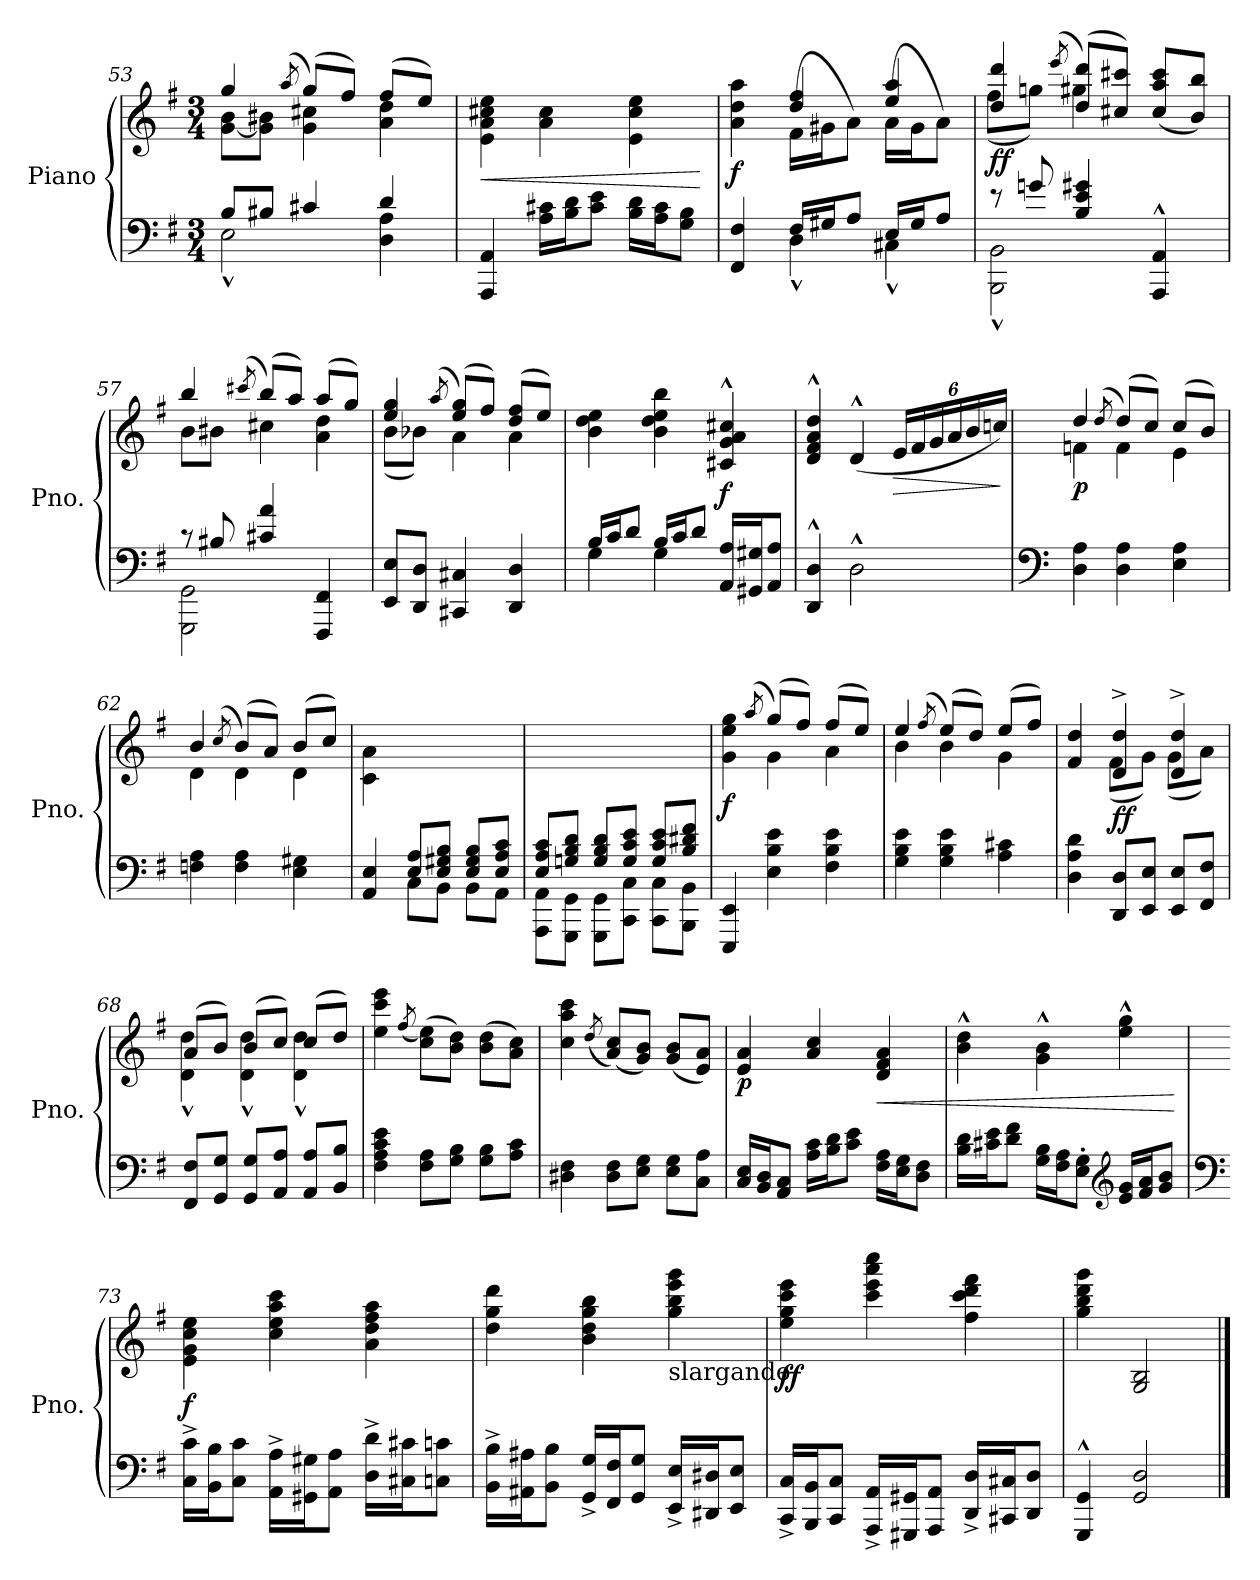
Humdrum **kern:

**kern	**kern	**dynam
*part1	*part1	*part1
*staff2	*staff1	*staff1/2
*I"Piano	*	*
*I'Pno.	*	*
*clefF4	*clefG2	*
*k[f#]	*k[f#]	*
*M3/4	*M3/4	*
=53	=53	=53
*^	*^	*
8B/L	2E^^\	4gg/	[8g\ 8b\L	.
8B#X/J	.	.	8g\] 8b#X\J	.
.	.	(8qaa/	.	.
4c#X/	.	(8gg/L)	4g\ 4cc#X\	.
.	.	8ff#/J)	.	.
4d/	4D\ 4A\	(8ff#/L	4a\ 4dd\	.
.	.	8ee/J)	.	.
*v	*v	*	*	*
*	*v	*v	*
=54	=54	=54
!	!	!LO:HP:b
4AAA/ 4AA/	4e\ 4a\ 4cc#X\ 4ee\	<
16A\ 16c#X\LL	4a\ 4cc#\	.
16B\ 16d\J	.	.
8c#\ 8e\J	.	.
16B\ 16d\LL	4e\ 4cc#\ 4ee\	.
16A\ 16c#\J	.	.
8G\ 8B\J	.	.
.	.	[
=55	=55	=55
*^	*^	*
!	!	!	!	!LO:DY:b
4FF#/ 4F#/	4ryy	4a\ 4dd\ 4aa\	4ryy	f
16F#/LL	4D^^\	(16f#\LL	4dd/ 4ff#/	.
16G#X/J	.	16g#X\J	.	.
8A/J	.	8a\J)	.	.
16E/LL	4C#X^^\	(16a\LL	4ee/ 4aa/	.
16G#/J	.	16g#\J	.	.
8A/J	.	8a\J)	.	.
!!LO:LB:g=z	!!
=56	=56	=56	=56	=56
!	!	!	!	!LO:DY:b
8r	2BBB\^^ 2BB\^^	4dd/ 4ddd/	(8ff#\L	ff
8gn/	.	.	8ggn\J)	.
.	.	(8qeee/	.	.
4B/ 4e/ 4g#X/	.	(8dd/ 8ddd/L)	4gg#X\	.
.	.	8cc#X/ 8ccc#X/J)	.	.
4AAA/^^ 4AA/^^	4ryy	(8cc#/ 8aa/ 8ccc#/L	4ryy	.
.	.	8b/ 8bb/J)	.	.
=57	=57	=57	=57	=57
8r	2GGG\ 2GG\	4bb/	8b\L	.
8B#X/	.	.	8b#X\J	.
.	.	(8qccc#X/	.	.
4c#X/ 4a/	.	(8bb/L)	4cc#X\	.
.	.	8aa/J)	.	.
4FFF#/ 4FF#/	4ryy	(8aa/L	4a\ 4dd\	.
.	.	8gg/J)	.	.
*v	*v	*	*	*
=58	=58	=58	=58
8EE/ 8E/L	4ee/ 4gg/	(8b\L	.
8DD/ 8D/J	.	8b-X\J)	.
.	(8qaa/	.	.
4CC#X/ 4C#X/	(8ee/ 8gg/L)	4a\	.
.	8ff#/J)	.	.
4DD/ 4D/	(8dd/ 8ff#/L	4a\	.
.	8ee/J)	.	.
*	*v	*v	*
=59	=59	=59
*^	*	*
16B/LL	4G\	4b\ 4dd\ 4ee\	.
16c/J	.	.	.
8d/J	.	.	.
16B/LL	4G\	4b\ 4dd\ 4ee\ 4bb\	.
16c/J	.	.	.
8d/J	.	.	.
!	!	!	!LO:DY:b
16AA/ 16A/LL	4ryy	4c#X/^^ 4g/^^ 4a/^^ 4cc#X/^^	f
16GG#X/ 16G#X/J	.	.	.
8AA/ 8A/J	.	.	.
*v	*v	*	*
!!LO:LB:g=z
=60	=60	=60
4DD/^^ 4D/^^	4d/^^ 4f#/^^ 4a/^^ 4dd/^^	.
2D^^\	(>4d^^/	.
*	*Xbrackettup	*
!	!	!LO:HP:b
.	24e/LL	>
.	24f#/	.
.	24g/	.
.	24a/	.
.	24b/	.
.	24ccn/JJ)	.
.	.	]
=61	=61	=61
*clefF4	*	*
*	*^	*
!	!	!	!LO:DY:b
4D\ 4A\	4dd/	4fn\	p
.	(8qdd/	.	.
4D\ 4A\	(8dd/L)	4f\	.
.	8cc/J)	.	.
4E\ 4A\	(8cc/L	4e\	.
.	8b/J)	.	.
=62	=62	=62	=62
4Fn\ 4A\	4b/	4d\	.
.	(8qcc/	.	.
4F\ 4A\	(8b/L)	4d\	.
.	8a/J)	.	.
4E\ 4G#X\	(8b/L	4d\	.
.	8cc/J)	.	.
*	*v	*v	*
=63	=63	=63
*^	*	*
4ryy	4AA/ 4E/	4c\ 4a\	.
8E/ 8A/L	8C\L	2ryy	.
8E/ 8G#X/ 8B/J	8BB\J	.	.
8E/ 8G#/ 8B/L	8BB\L	.	.
8E/ 8A/ 8c/J	8AA\J	.	.
=64	=64	=64	=64
8E/ 8A/ 8c/L	8AAA\ 8AA\L	2.ryy	.
8Gn/ 8B/ 8d/J	8GGG\ 8GG\J	.	.
8G/ 8B/ 8d/L	8GGG\ 8GG\L	.	.
8G/ 8c/ 8e/J	8CC\ 8C\J	.	.
8G/ 8c/ 8e/L	8CC\ 8C\L	.	.
8B/ 8d#X/ 8f#/J	8BBB\ 8BB\J	.	.
!!LO:LB:g=z
=65	=65	=65	=65
*	*	*^	*
!	!	!	!	!LO:DY:b
*v	*v	*	*	*
4EEE/ 4EE/	4g\ 4ee\ 4gg\	4ryy	f
.	(8qaa/	.	.
4E\ 4B\ 4e\	(8gg/L)	4g\	.
.	8ff#/J)	.	.
4F#\ 4B\ 4e\	(8ff#/L	4a\	.
.	8ee/J)	.	.
=66	=66	=66	=66
4G\ 4B\ 4e\	4ee/	4b\	.
.	(8qff#/	.	.
4G\ 4B\ 4e\	(8ee/L)	4b\	.
.	8dd/J)	.	.
4A\ 4c#X\	(8ee/L	4g\	.
.	8ff#/J)	.	.
=67	=67	=67	=67
4D\ 4A\ 4d\	4f#/ 4dd/	4ryy	.
!	!	!	!LO:DY:b
8DD/ 8D/L	4d/^ 4dd/^	(8f#\L	ff
8EE/ 8E/J	.	8g\J)	.
8EE/ 8E/L	4d/^ 4dd/^	(8g\L	.
8FF#/ 8F#/J	.	8a\J)	.
=68	=68	=68	=68
8FF#/ 8F#/L	(8a/L	4d\^^ 4dd\^^	.
8GG/ 8G/J	8b/J)	.	.
8GG/ 8G/L	(8b/L	4d\^^ 4dd\^^	.
8AA/ 8A/J	8cc/J)	.	.
8AA/ 8A/L	(8cc/L	4d\^^ 4dd\^^	.
8BB/ 8B/J	8dd/J)	.	.
*	*v	*v	*
=69	=69	=69
4F#\ 4A\ 4c\ 4e\	4ee\ 4ccc\ 4eee\	.
.	(8qff#/	.
8F#\ 8A\L	(8cc\ 8ee\L)	.
8G\ 8B\J	8b\ 8dd\J)	.
8G\ 8B\L	(8b\ 8dd\L	.
8A\ 8c\J	8a\ 8cc\J)	.
=70	=70	=70
4D#X\ 4F#\	4cc\ 4aa\ 4ccc\	.
.	(8qdd/	.
8D#\ 8F#\L	(8a/ 8cc/L)	.
8E\ 8G\J	8g/ 8b/J)	.
8E\ 8G\L	(8g/ 8b/L	.
8C\ 8A\J	8e/ 8a/J)	.
!!LO:LB:g=z
=71	=71	=71
!	!	!LO:DY:b
16C/ 16E/LL	4e/ 4a/	p
16BB/ 16D/J	.	.
8AA/ 8C/J	.	.
16A\ 16c\LL	4a/ 4cc/	.
16B\ 16d\J	.	.
8c\ 8e\J	.	.
!	!	!LO:HP:b
16F#\ 16A\LL	4d/ 4f#/ 4a/	<
16E\ 16G\J	.	.
8D\ 8F#\J	.	.
=72	=72	=72
16B\ 16d\LL	4b\^^ 4dd\^^	.
16c#X\ 16e\J	.	.
8d\ 8f#\J	.	.
16G\ 16B\LL	4g\^^ 4b\^^	.
16F#\ 16A\J	.	.
8E\' 8G\'J	.	.
*clefG2	*	*
16e/ 16g/LL	4ee\^^ 4gg\^^	.
16f#/ 16a/J	.	.
8g/ 8b/J	.	.
.	.	[
=73	=73	=73
*clefF4	*	*
!	!	!LO:DY:b
16C\^ 16c\^LL	4e\ 4g\ 4cc\ 4ee\	f
16BB\ 16B\J	.	.
8C\ 8c\J	.	.
16AA\^ 16A\^LL	4cc\ 4ee\ 4aa\ 4ccc\	.
16GG#X\ 16G#X\J	.	.
8AA\ 8A\J	.	.
16D\^ 16d\^LL	4a\ 4dd\ 4ff#\ 4aa\	.
16C#X\ 16c#X\J	.	.
8Cn\ 8cn\J	.	.
!!LO:PB:g=z
=74	=74	=74
16BB\^ 16B\^LL	4dd\ 4gg\ 4ddd\	.
16AA#X\ 16A#X\J	.	.
8BB\ 8B\J	.	.
16GG/^ 16G/^LL	4b\ 4dd\ 4gg\ 4bb\	.
16FF#/ 16F#/J	.	.
8GG/ 8G/J	.	.
!	!LO:TX:b:t=slargando	!
16EE/^ 16E/^LL	4gg\ 4bb\ 4eee\ 4ggg\	.
16DD#X/ 16D#X/J	.	.
8EE/ 8E/J	.	.
=75	=75	=75
!	!	!LO:DY:b
16CC/^ 16C/^LL	4ee\ 4gg\ 4ccc\ 4eee\	ff
16BBB/ 16BB/J	.	.
8CC/ 8C/J	.	.
16AAA/^ 16AA/^LL	4ccc\ 4eee\ 4aaa\ 4cccc\	.
16GGG#X/ 16GG#X/J	.	.
8AAA/ 8AA/J	.	.
16DD/^ 16D/^LL	4ff#\ 4ccc\ 4ddd\ 4fff#\	.
16CC#X/ 16C#X/J	.	.
8DD/ 8D/J	.	.
=76	=76	=76
4GGG/^^ 4GG/^^	4gg\ 4bb\ 4ddd\ 4ggg\	.
2GG/ 2D/	2G/ 2B/	.
==	==	==
*-	*-	*-
